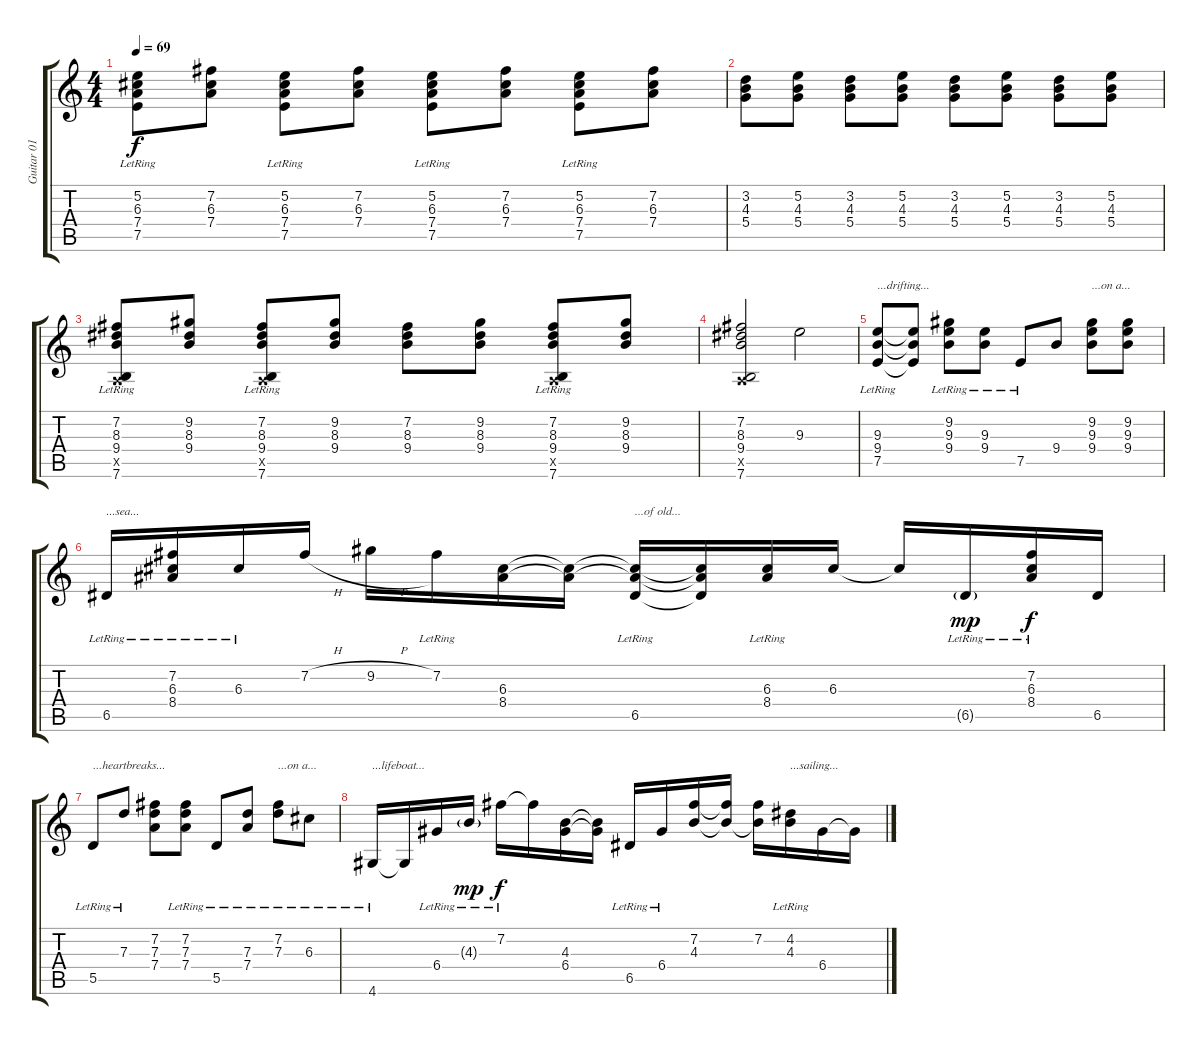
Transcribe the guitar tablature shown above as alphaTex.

\track ("Guitar 01" "Guitar 01") {instrument electricguitarclean}
\staff {score tabs}
\tuning (E4 B3 G3 D3 A2 E2) {hide}
\ts (4 4)
\tempo 69
\clef g2
\ks c
(5.2 6.3 7.4 7.5{lr}).8{dy f} (7.2 6.3 7.4).8 (5.2 6.3 7.4 7.5{lr}).8 (7.2 6.3 7.4).8 (5.2 6.3 7.4 7.5{lr}).8 (7.2 6.3 7.4).8 (5.2 6.3 7.4 7.5{lr}).8 (7.2 6.3 7.4).8 |
(3.2 4.3 5.4).8 (5.2 4.3 5.4).8 (3.2 4.3 5.4).8 (5.2 4.3 5.4).8 (3.2 4.3 5.4).8 (5.2 4.3 5.4).8 (3.2 4.3 5.4).8 (5.2 4.3 5.4).8 |
(7.2 8.3 9.4 0.5{x} 7.6{lr}).8 (9.2 8.3 9.4).8 (7.2 8.3 9.4 0.5{x} 7.6{lr}).8 (9.2 8.3 9.4).8 (7.2 8.3 9.4).8 (9.2 8.3 9.4).8 (7.2 8.3 9.4 0.5{x} 7.6{lr}).8 (9.2 8.3 9.4).8 |
(7.2 8.3 9.4 0.5{x} 7.6).2 9.3.2 |
(9.3 9.4 7.5{lr}).8{txt "...drifting..."} (9.3{t} 9.4{t} 7.5{t}).8 (9.2{lr} 9.3{lr} 9.4).8 (9.3{lr} 9.4{lr}).8 7.5{lr}.8 9.4.8 (9.2 9.3 9.4).8{txt "...on a..."} (9.2 9.3 9.4).8 |
6.5{lr}.16{txt "...sea..."} (7.2{lr} 6.3 8.4{lr}).16 6.3{lr}.16 7.2{h}.16 9.2{h}.16 7.2{lr}.16 (6.3 8.4).16 (6.3{t} 8.4{t}).16 (6.3{t} 8.4{t} 6.5{lr}).16{txt "...of old..."} (6.3{t} 8.4{t} 6.5{t}).16 (6.3 8.4{lr}).16 6.3.16 6.3{t}.16 6.5{g lr}.16{dy mp} (7.2{lr} 6.3{lr} 8.4{lr}).16{dy f} 6.5.16 |
5.5{lr}.8{txt "...heartbreaks..."} 7.3{lr}.8 (7.2 7.3 7.4).8 (7.2{lr} 7.3{lr} 7.4{lr}).8 5.5{lr}.8 (7.3 7.4{lr}).8 (7.2{lr} 7.3{lr}).8{txt "...on a..."} 6.3{lr}.8 |
4.6{lr}.16{txt "...lifeboat..."} 4.6{t}.16 6.4{lr}.16 4.3{g lr}.16{dy mp} 7.2{lr}.16{dy f} 7.2{t}.16 (4.3 6.4).16 (4.3{t} 6.4{t}).16 6.5{lr}.16 6.4{lr}.16 (7.2 4.3).16 (7.2{t} 4.3{t}).16 (7.2 4.3{t}).16 (4.2{lr} 4.3{lr}).16{txt "...sailing..."} 6.4.16 6.4{t}.16
